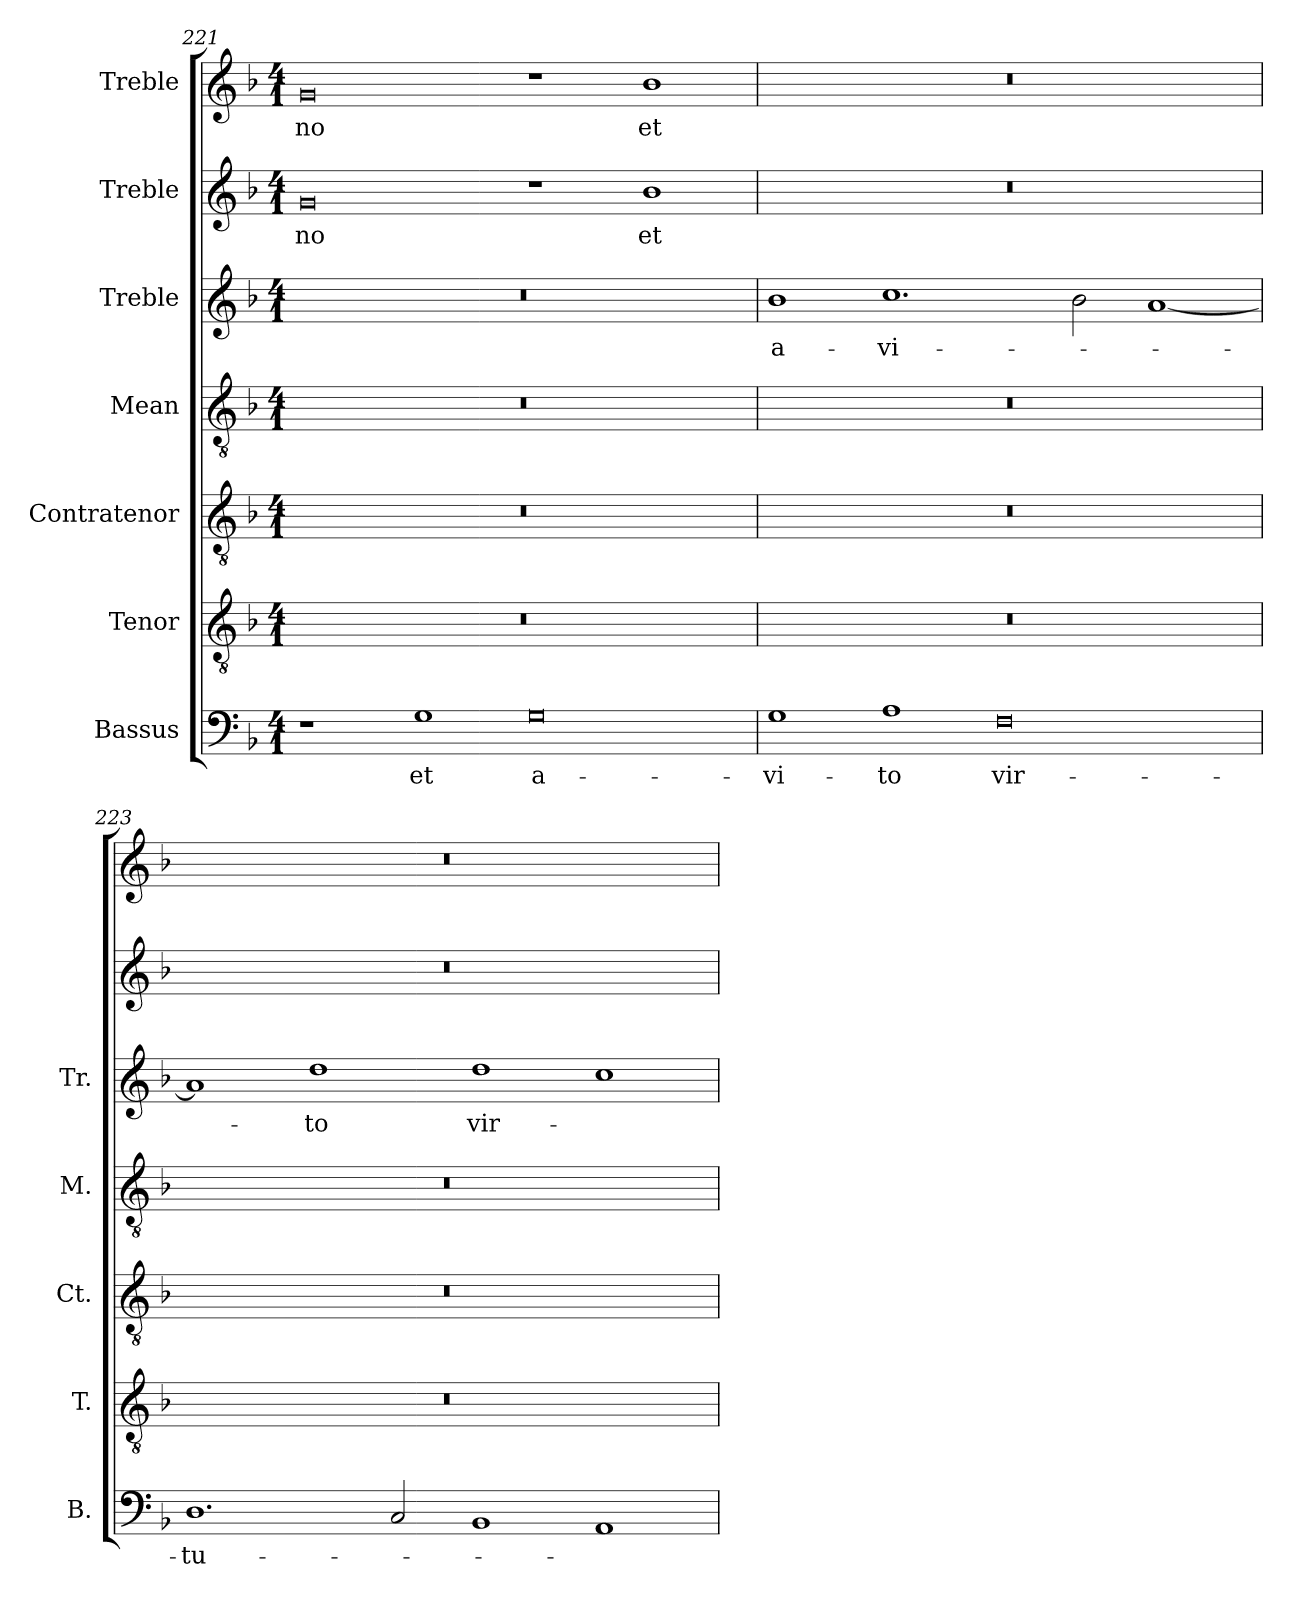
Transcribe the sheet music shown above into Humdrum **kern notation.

**kern	**text	**kern	**kern	**kern	**kern	**text	**kern	**text	**kern	**text
*part7	*part7	*part6	*part5	*part4	*part3	*part3	*part2	*part2	*part1	*part1
*staff7	*staff7	*staff6	*staff5	*staff4	*staff3	*staff3	*staff2	*staff2	*staff1	*staff1
*I"Bassus	*	*I"Tenor	*I"Contratenor	*I"Mean	*I"Treble	*	*I"Treble	*	*I"Treble	*
*I'B.	*	*I'T.	*I'Ct.	*I'M.	*I'Tr.	*	*	*	*	*
*clefF4	*	*clefGv2	*clefGv2	*clefGv2	*clefG2	*	*clefG2	*	*clefG2	*
*	*	*ITrd7c12	*ITrd7c12	*ITrd7c12	*	*	*	*	*	*
*k[b-]	*	*k[b-]	*k[b-]	*k[b-]	*k[b-]	*	*k[b-]	*	*k[b-]	*
*F:	*	*F:	*F:	*F:	*F:	*	*F:	*	*F:	*
*M4/1	*	*M4/1	*M4/1	*M4/1	*M4/1	*	*M4/1	*	*M4/1	*
=221	=221	=221	=221	=221	=221	=221	=221	=221	=221	=221
!	!	!LO:N:vis=1	!LO:N:vis=1	!LO:N:vis=1	!LO:N:vis=1	!	!	!	!	!
!	!	!	!	!	!	!	!	!LO:LY:b:color=#000000	!	!
!	!	!	!	!	!	!	!	!	!	!LO:LY:b:color=#000000
1r	.	00r	00r	00r	00r	.	0gi	-no	0gi	-no
!	!LO:LY:b:color=#000000	!	!	!	!	!	!	!	!	!
1Gi	et	.	.	.	.	.	.	.	.	.
!	!LO:LY:b:color=#000000	!	!	!	!	!	!	!	!	!
0Gi	a-	.	.	.	.	.	1r	.	1r	.
!	!	!	!	!	!	!	!	!LO:LY:b:color=#000000	!	!
!	!	!	!	!	!	!	!	!	!	!LO:LY:b:color=#000000
.	.	.	.	.	.	.	1b-i	et	1b-i	et
!!LO:LB:g=z
=222`	=222`	=222`	=222`	=222`	=222`	=222`	=222`	=222`	=222`	=222`
!	!LO:LY:b:color=#000000	!LO:N:vis=1	!LO:N:vis=1	!LO:N:vis=1	!	!	!	!	!	!
!	!	!	!	!	!	!LO:LY:b:color=#000000	!LO:N:vis=1	!	!LO:N:vis=1	!
1Gi	-vi-	00r	00r	00r	1b-i	a-	00r	.	00r	.
!	!LO:LY:b:color=#000000	!	!	!	!	!	!	!	!	!
!	!	!	!	!	!	!LO:LY:b:color=#000000	!	!	!	!
1Ai	-to	.	.	.	1.cci	-vi-	.	.	.	.
!	!LO:LY:b:color=#000000	!	!	!	!	!	!	!	!	!
0Fi	vir-	.	.	.	.	.	.	.	.	.
.	.	.	.	.	2b-i\	.	.	.	.	.
.	.	.	.	.	[<1ai	.	.	.	.	.
=223`	=223`	=223`	=223`	=223`	=223`	=223`	=223`	=223`	=223`	=223`
!	!LO:LY:b:color=#000000	!LO:N:vis=1	!LO:N:vis=1	!LO:N:vis=1	!	!	!LO:N:vis=1	!	!LO:N:vis=1	!
1.Di	-tu-	00r	00r	00r	1ai]	.	00r	.	00r	.
!	!	!	!	!	!	!LO:LY:b:color=#000000	!	!	!	!
.	.	.	.	.	1ddi	-to	.	.	.	.
2Ci/	.	.	.	.	.	.	.	.	.	.
!	!	!	!	!	!	!LO:LY:b:color=#000000	!	!	!	!
1BB-i	.	.	.	.	1ddi	vir-	.	.	.	.
1AAi	.	.	.	.	1cci	.	.	.	.	.
=`	=`	=`	=`	=`	=`	=`	=`	=`	=`	=`
*-	*-	*-	*-	*-	*-	*-	*-	*-	*-	*-
